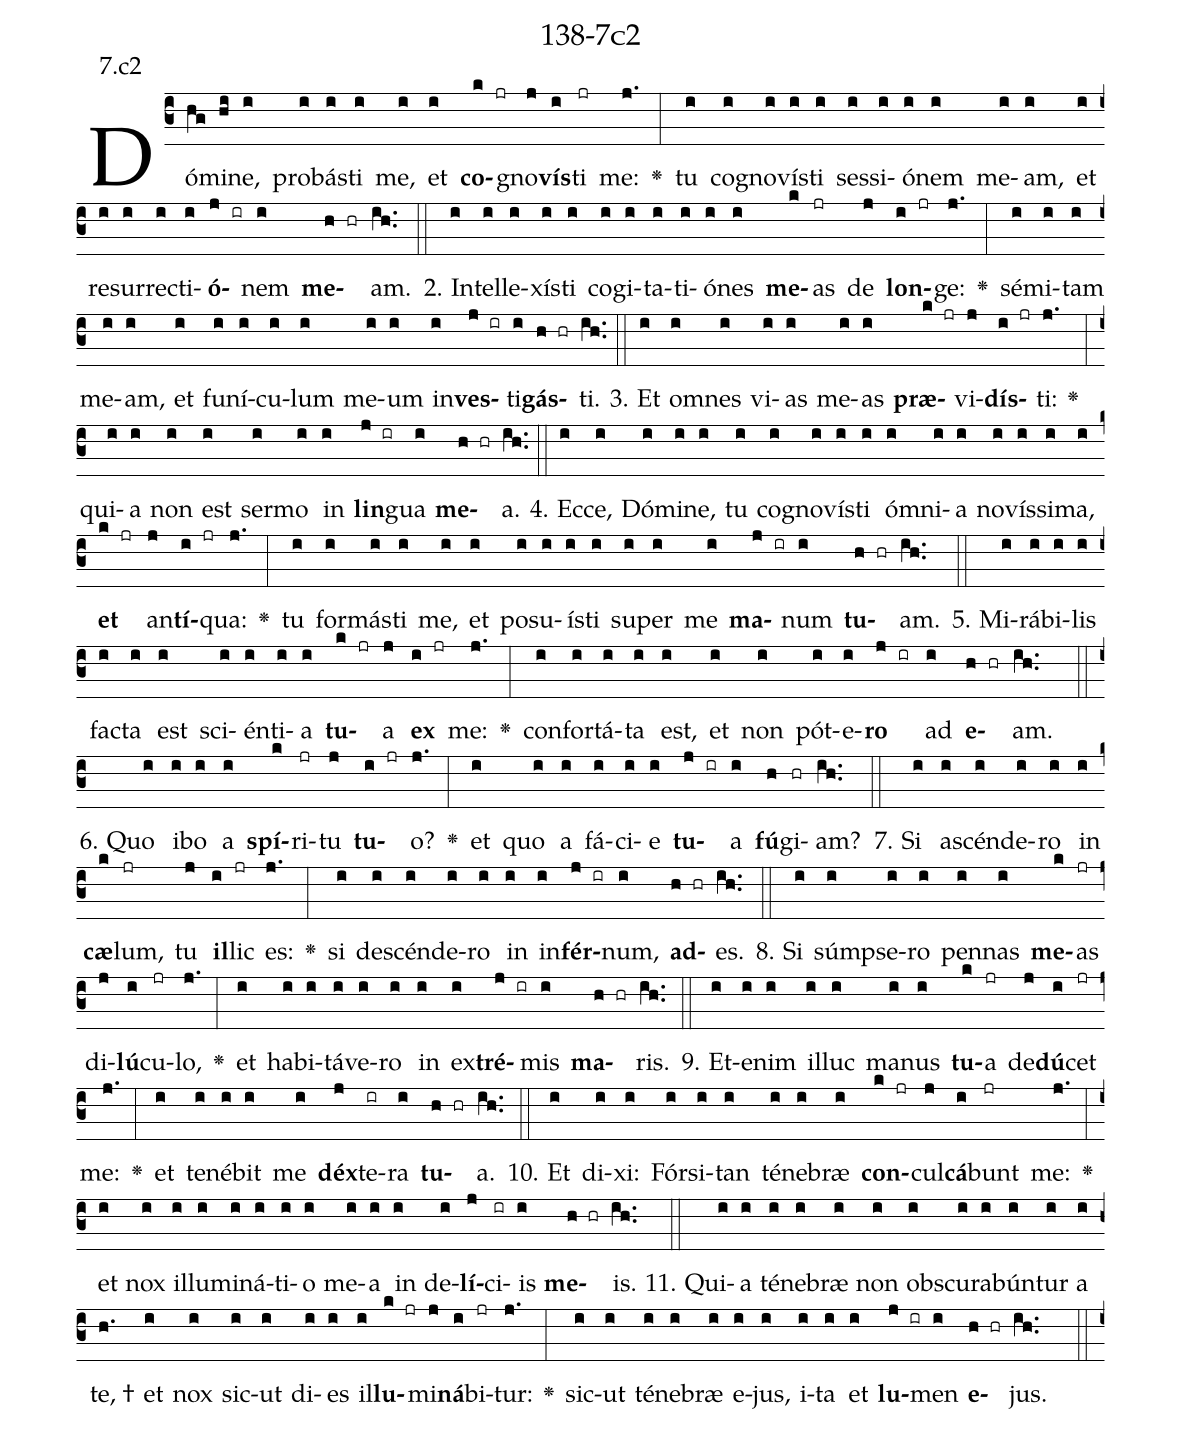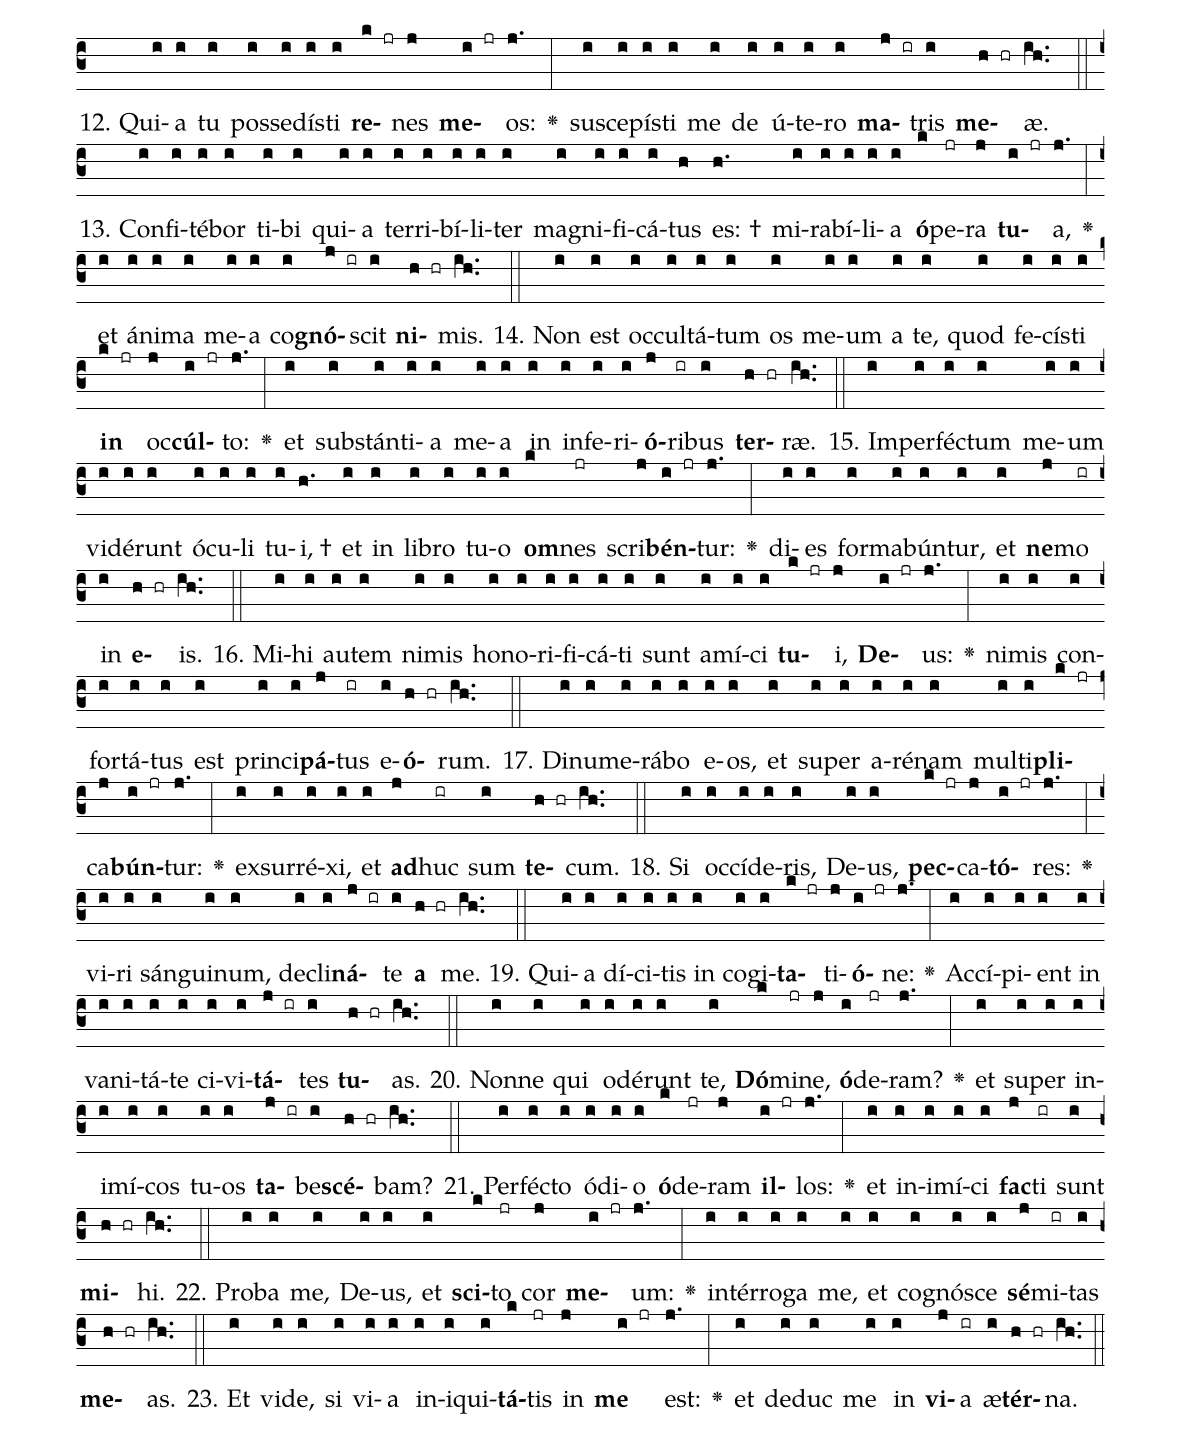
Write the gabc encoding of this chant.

name: 138-7c2;
annotation: 7.c2;
%%
(c3)Dó(hg)mi(hi)ne,(i) pro(i)bás(i)ti(i) me,(i) et(i) <b>co</b>(k jr)gno(j)<b>vís</b>(i)ti(jr) me:(j.) <v>\greheightstar</v>(:) tu(i) co(i)gno(i)vís(i)ti(i) ses(i)si(i)ó(i)nem(i) me(i)am,(i) et(i) re(i)sur(i)rec(i)ti(i)<b>ó</b>(j ir)nem(i) <b>me</b>(h hr)am.(ih..) (::)
2. In(i)tel(i)le(i)xís(i)ti(i) co(i)gi(i)ta(i)ti(i)ó(i)nes(i) <b>me</b>(k)as(jr) de(j) <b>lon</b>(i jr)ge:(j.) <v>\greheightstar</v>(:) sé(i)mi(i)tam(i) me(i)am,(i) et(i) fu(i)ní(i)cu(i)lum(i) me(i)um(i) in(i)<b>ves</b>(j ir)ti(i)<b>gás</b>(h hr)ti.(ih..) (::)
3. Et(i) om(i)nes(i) vi(i)as(i) me(i)as(i) <b>præ</b>(k jr)vi(j)<b>dís</b>(i jr)ti:(j.) <v>\greheightstar</v>(:) qui(i)a(i) non(i) est(i) ser(i)mo(i) in(i) <b>lin</b>(j ir)gua(i) <b>me</b>(h hr)a.(ih..) (::)
4. Ec(i)ce,(i) Dó(i)mi(i)ne,(i) tu(i) co(i)gno(i)vís(i)ti(i) óm(i)ni(i)a(i) no(i)vís(i)si(i)ma,(i) <b>et</b>(k jr) an(j)<b>tí</b>(i jr)qua:(j.) <v>\greheightstar</v>(:) tu(i) for(i)más(i)ti(i) me,(i) et(i) po(i)su(i)ís(i)ti(i) su(i)per(i) me(i) <b>ma</b>(j ir)num(i) <b>tu</b>(h hr)am.(ih..) (::)
5. Mi(i)rá(i)bi(i)lis(i) fac(i)ta(i) est(i) sci(i)én(i)ti(i)a(i) <b>tu</b>(k jr)a(j) <b>ex</b>(i jr) me:(j.) <v>\greheightstar</v>(:) con(i)for(i)tá(i)ta(i) est,(i) et(i) non(i) pót(i)e(i)<b>ro</b>(j ir) ad(i) <b>e</b>(h hr)am.(ih..) (::)
6. Quo(i) i(i)bo(i) a(i) <b>spí</b>(k)ri(jr)tu(j) <b>tu</b>(i jr)o?(j.) <v>\greheightstar</v>(:) et(i) quo(i) a(i) fá(i)ci(i)e(i) <b>tu</b>(j ir)a(i) <b>fú</b>(h)gi(hr)am?(ih..) (::)
7. Si(i) a(i)scén(i)de(i)ro(i) in(i) <b>cæ</b>(k)lum,(jr) tu(j) <b>il</b>(i)lic(jr) es:(j.) <v>\greheightstar</v>(:) si(i) de(i)scén(i)de(i)ro(i) in(i) in(i)<b>fér</b>(j ir)num,(i) <b>ad</b>(h hr)es.(ih..) (::)
8. Si(i) súmp(i)se(i)ro(i) pen(i)nas(i) <b>me</b>(k)as(jr) di(j)<b>lú</b>(i)cu(jr)lo,(j.) <v>\greheightstar</v>(:) et(i) ha(i)bi(i)tá(i)ve(i)ro(i) in(i) ex(i)<b>tré</b>(j ir)mis(i) <b>ma</b>(h hr)ris.(ih..) (::)
9. Et(i)e(i)nim(i) il(i)luc(i) ma(i)nus(i) <b>tu</b>(k)a(jr) de(j)<b>dú</b>(i)cet(jr) me:(j.) <v>\greheightstar</v>(:) et(i) te(i)né(i)bit(i) me(i) <b>déx</b>(j)te(ir)ra(i) <b>tu</b>(h hr)a.(ih..) (::)
10. Et(i) di(i)xi:(i) Fór(i)si(i)tan(i) té(i)ne(i)bræ(i) <b>con</b>(k jr)cul(j)<b>cá</b>(i)bunt(jr) me:(j.) <v>\greheightstar</v>(:) et(i) nox(i) il(i)lu(i)mi(i)ná(i)ti(i)o(i) me(i)a(i) in(i) de(i)<b>lí</b>(j)ci(ir)is(i) <b>me</b>(h hr)is.(ih..) (::)
11. Qui(i)a(i) té(i)ne(i)bræ(i) non(i) obs(i)cu(i)ra(i)bún(i)tur(i) a(i) te, †(h.) et(i) nox(i) sic(i)ut(i) di(i)es(i) il(i)<b>lu</b>(k jr)mi(j)<b>ná</b>(i)bi(jr)tur:(j.) <v>\greheightstar</v>(:) sic(i)ut(i) té(i)ne(i)bræ(i) e(i)jus,(i) i(i)ta(i) et(i) <b>lu</b>(j ir)men(i) <b>e</b>(h hr)jus.(ih..) (::)
12. Qui(i)a(i) tu(i) pos(i)se(i)dís(i)ti(i) <b>re</b>(k jr)nes(j) <b>me</b>(i jr)os:(j.) <v>\greheightstar</v>(:) su(i)sce(i)pís(i)ti(i) me(i) de(i) ú(i)te(i)ro(i) <b>ma</b>(j ir)tris(i) <b>me</b>(h hr)æ.(ih..) (::)
13. Con(i)fi(i)té(i)bor(i) ti(i)bi(i) qui(i)a(i) ter(i)ri(i)bí(i)li(i)ter(i) ma(i)gni(i)fi(i)cá(i)tus(h) es: †(h.) mi(i)ra(i)bí(i)li(i)a(i) <b>ó</b>(k)pe(jr)ra(j) <b>tu</b>(i jr)a,(j.) <v>\greheightstar</v>(:) et(i) á(i)ni(i)ma(i) me(i)a(i) co(i)<b>gnó</b>(j ir)scit(i) <b>ni</b>(h hr)mis.(ih..) (::)
14. Non(i) est(i) oc(i)cul(i)tá(i)tum(i) os(i) me(i)um(i) a(i) te,(i) quod(i) fe(i)cís(i)ti(i) <b>in</b>(k jr) oc(j)<b>cúl</b>(i jr)to:(j.) <v>\greheightstar</v>(:) et(i) sub(i)stán(i)ti(i)a(i) me(i)a(i) in(i) in(i)fe(i)ri(i)<b>ó</b>(j)ri(ir)bus(i) <b>ter</b>(h hr)ræ.(ih..) (::)
15. Im(i)per(i)féc(i)tum(i) me(i)um(i) vi(i)dé(i)runt(i) ó(i)cu(i)li(i) tu(i)i, †(h.) et(i) in(i) li(i)bro(i) tu(i)o(i) <b>om</b>(k)nes(jr) scri(j)<b>bén</b>(i jr)tur:(j.) <v>\greheightstar</v>(:) di(i)es(i) for(i)ma(i)bún(i)tur,(i) et(i) <b>ne</b>(j)mo(ir) in(i) <b>e</b>(h hr)is.(ih..) (::)
16. Mi(i)hi(i) au(i)tem(i) ni(i)mis(i) ho(i)no(i)ri(i)fi(i)cá(i)ti(i) sunt(i) a(i)mí(i)ci(i) <b>tu</b>(k jr)i,(j) <b>De</b>(i jr)us:(j.) <v>\greheightstar</v>(:) ni(i)mis(i) con(i)for(i)tá(i)tus(i) est(i) prin(i)ci(i)<b>pá</b>(j)tus(ir) e(i)<b>ó</b>(h hr)rum.(ih..) (::)
17. Di(i)nu(i)me(i)rá(i)bo(i) e(i)os,(i) et(i) su(i)per(i) a(i)ré(i)nam(i) mul(i)ti(i)<b>pli</b>(k jr)ca(j)<b>bún</b>(i jr)tur:(j.) <v>\greheightstar</v>(:) ex(i)sur(i)ré(i)xi,(i) et(i) <b>ad</b>(j)huc(ir) sum(i) <b>te</b>(h hr)cum.(ih..) (::)
18. Si(i) oc(i)cí(i)de(i)ris,(i) De(i)us,(i) <b>pec</b>(k jr)ca(j)<b>tó</b>(i jr)res:(j.) <v>\greheightstar</v>(:) vi(i)ri(i) sán(i)gui(i)num,(i) de(i)cli(i)<b>ná</b>(j ir)te(i) <b>a</b>(h hr) me.(ih..) (::)
19. Qui(i)a(i) dí(i)ci(i)tis(i) in(i) co(i)gi(i)<b>ta</b>(k jr)ti(j)<b>ó</b>(i jr)ne:(j.) <v>\greheightstar</v>(:) Ac(i)cí(i)pi(i)ent(i) in(i) va(i)ni(i)tá(i)te(i) ci(i)vi(i)<b>tá</b>(j ir)tes(i) <b>tu</b>(h hr)as.(ih..) (::)
20. Non(i)ne(i) qui(i) o(i)dé(i)runt(i) te,(i) <b>Dó</b>(k)mi(jr)ne,(j) <b>ó</b>(i)de(jr)ram?(j.) <v>\greheightstar</v>(:) et(i) su(i)per(i) in(i)i(i)mí(i)cos(i) tu(i)os(i) <b>ta</b>(j ir)be(i)<b>scé</b>(h hr)bam?(ih..) (::)
21. Per(i)féc(i)to(i) ó(i)di(i)o(i) <b>ó</b>(k)de(jr)ram(j) <b>il</b>(i jr)los:(j.) <v>\greheightstar</v>(:) et(i) in(i)i(i)mí(i)ci(i) <b>fac</b>(j)ti(ir) sunt(i) <b>mi</b>(h hr)hi.(ih..) (::)
22. Pro(i)ba(i) me,(i) De(i)us,(i) et(i) <b>sci</b>(k)to(jr) cor(j) <b>me</b>(i jr)um:(j.) <v>\greheightstar</v>(:) in(i)tér(i)ro(i)ga(i) me,(i) et(i) co(i)gnó(i)sce(i) <b>sé</b>(j)mi(ir)tas(i) <b>me</b>(h hr)as.(ih..) (::)
23. Et(i) vi(i)de,(i) si(i) vi(i)a(i) in(i)i(i)qui(i)<b>tá</b>(k)tis(jr) in(j) <b>me</b>(i jr) est:(j.) <v>\greheightstar</v>(:) et(i) de(i)duc(i) me(i) in(i) <b>vi</b>(j)a(ir) æ(i)<b>tér</b>(h hr)na.(ih..) (::)
